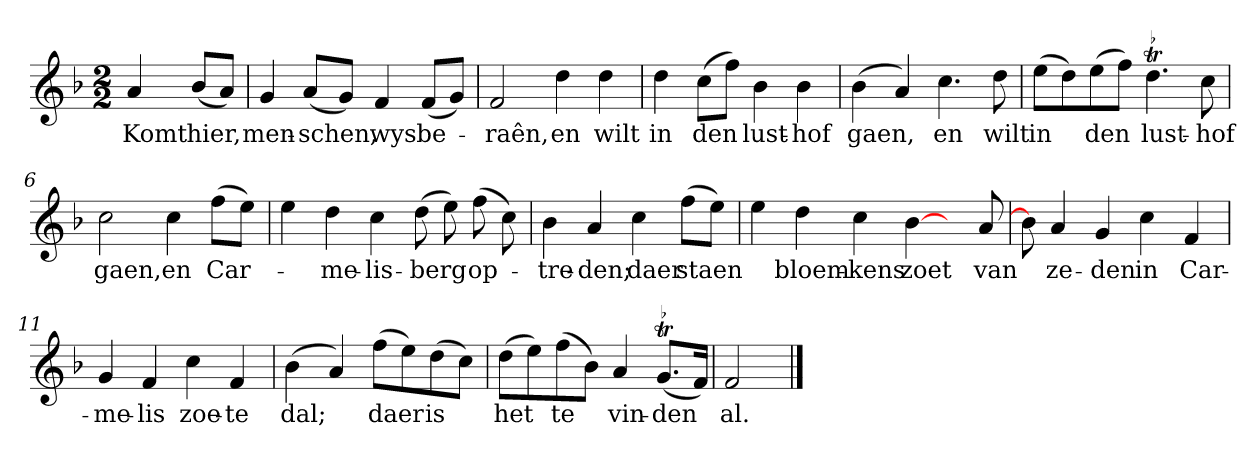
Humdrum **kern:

**kern	**text
*part1	*part1
*staff1	*staff1
*clefG2	*
*k[b-]	*
*F:	*
*M2/2	*
*MM120	*
=	=
4a	Komt
(8b-/L	hier,
8a/J)	.
=1	=1
4g	men-
(8a/L	-schen,
8g/J)	.
4f	wys
(8f/L	be-
8g/J)	.
=2	=2
2f	-raên,
4dd	en
4dd	wilt
=3	=3
4dd	in
(8cc\L	den
8ff\J)	.
4b-	lust-
4b-	-hof
=4	=4
(4b-	gaen,
4a)	.
4.cc	en
8dd	wilt
=5	=5
(8ee\L	in
8dd\)	.
(8ee\	den
8ff\J)	.
!LO:TR:acc=-	!
4.ddt	lust-
8cc	-hof
=6	=6
2cc	gaen,
4cc	en
(8ff\L	Car-
8ee\J)	.
=7	=7
4ee	.
4dd	-me-
4cc	-lis-
(8dd	-berg
8ee)	.
(8ff	op-
8cc)	.
=8	=8
4b-	-tre-
4a	-den;
4cc	daer
(8ff\L	staen
8ee\J)	.
=9	=9
4ee	.
4dd	bloem-
4cc	-kens
[4b-	zoet
8ryy	.
8a	van
=10	=10
8b-]	.
4a	ze-
4g	-den
4cc	in
4f	Car-
=11	=11
4g	-me-
4f	-lis
4cc	zoe-
4f	-te
=12	=12
(4b-	dal;
4a)	.
(8ff\L	daer
8ee\)	.
(8dd\	is
8cc\J)	.
=13	=13
(8dd\L	het
8ee\)	.
(8ff\	te
8b-\J)	.
4a	vin-
!LO:TR:acc=-	!
(8.gt/L	-den
16f/Jk)	.
=14	=14
2f	al.
==	==
*-	*-
